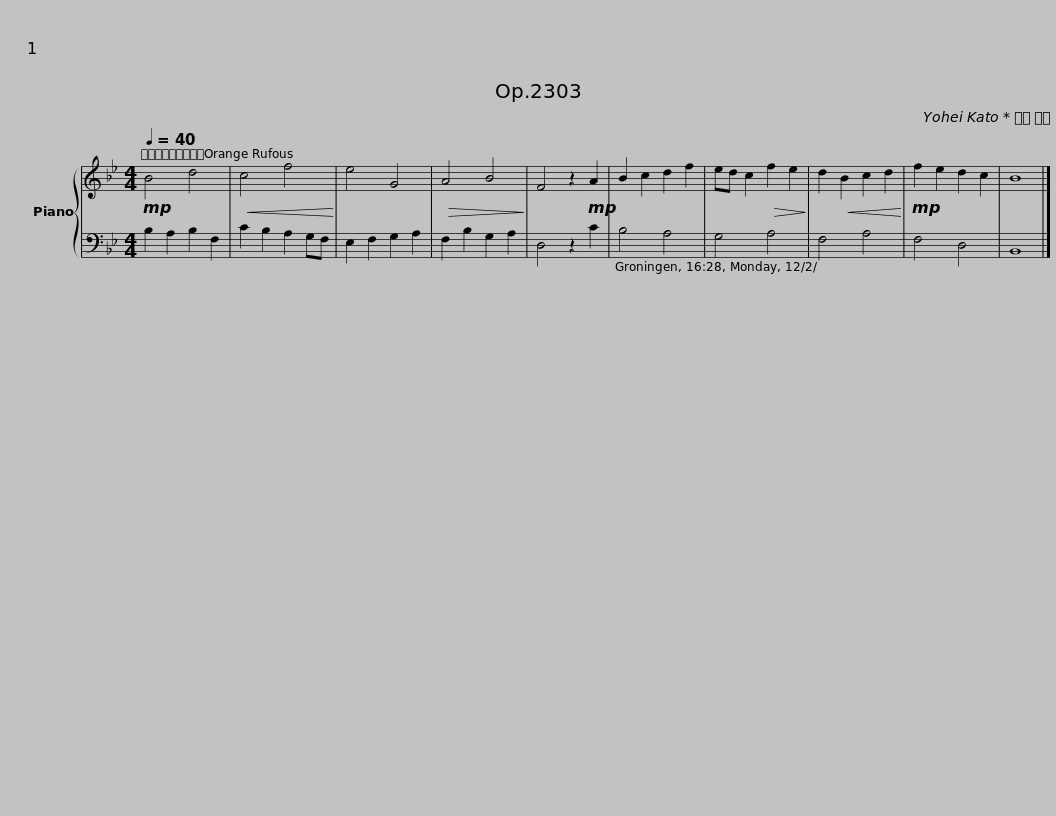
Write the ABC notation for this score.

X:1
%%score { 1 | 2 }
L:1/8
Q:1/4=40
M:4/4
I:linebreak $
K:Bb
V:1 treble
V:2 bass
V:1
!mp! B4 d4 |!<(! c4 f4!<)! | e4 G4 |!>(! A4 B4!>)! | F4 z2!mp! A2 |$ %5
 B2 c2 d2 f2 | ed c2!>(! f2 e2!>)! | d2!<(! B2 c2 d2!<)! |!mp! f2 e2 d2 c2 | B8 |] %10
V:2
 B,2 A,2 B,2 F,2 | C2 B,2 A,2 G,F, | E,2 F,2 G,2 A,2 | F,2 B,2 G,2 A,2 | D,4 z2 C2 |$ %5
 B,4 A,4 | G,4 A,4 | F,4 A,4 | F,4 D,4 | B,,8 |] %10
